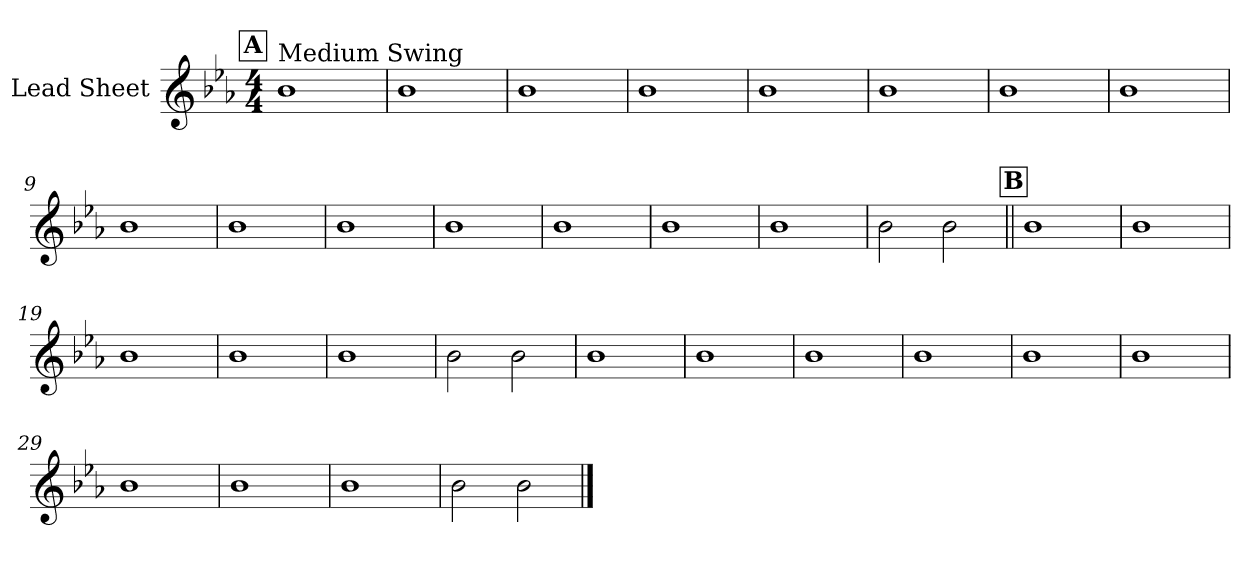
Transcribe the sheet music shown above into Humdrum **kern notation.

**kern
*part1
*staff1
*I"Lead Sheet
*clefG2
*k[b-e-a-]
*c:
*M4/4
!!LO:REH:place=s1:a:fs=14:t=A
=1
!LO:TX:a:t=Medium Swing
1b-
=2
1b-
=3
1b-
=4
1b-
!!LO:LB:g=z
=5
1b-
=6
1b-
=7
1b-
=8
1b-
!!LO:LB:g=z
=9
1b-
=10
1b-
=11
1b-
=12
1b-
!!LO:LB:g=z
=13
1b-
=14
1b-
=15
1b-
=16
2b-\
2b-\
!!LO:LB:g=z
!!LO:REH:place=s1:a:fs=14:t=B
=17||
1b-
=18
1b-
=19
1b-
=20
1b-
!!LO:LB:g=z
=21
1b-
=22
2b-\
2b-\
=23
1b-
=24
1b-
!!LO:LB:g=z
=25
1b-
=26
1b-
=27
1b-
=28
1b-
!!LO:LB:g=z
=29
1b-
=30
1b-
=31
1b-
=32
2b-\
2b-\
==
*-
